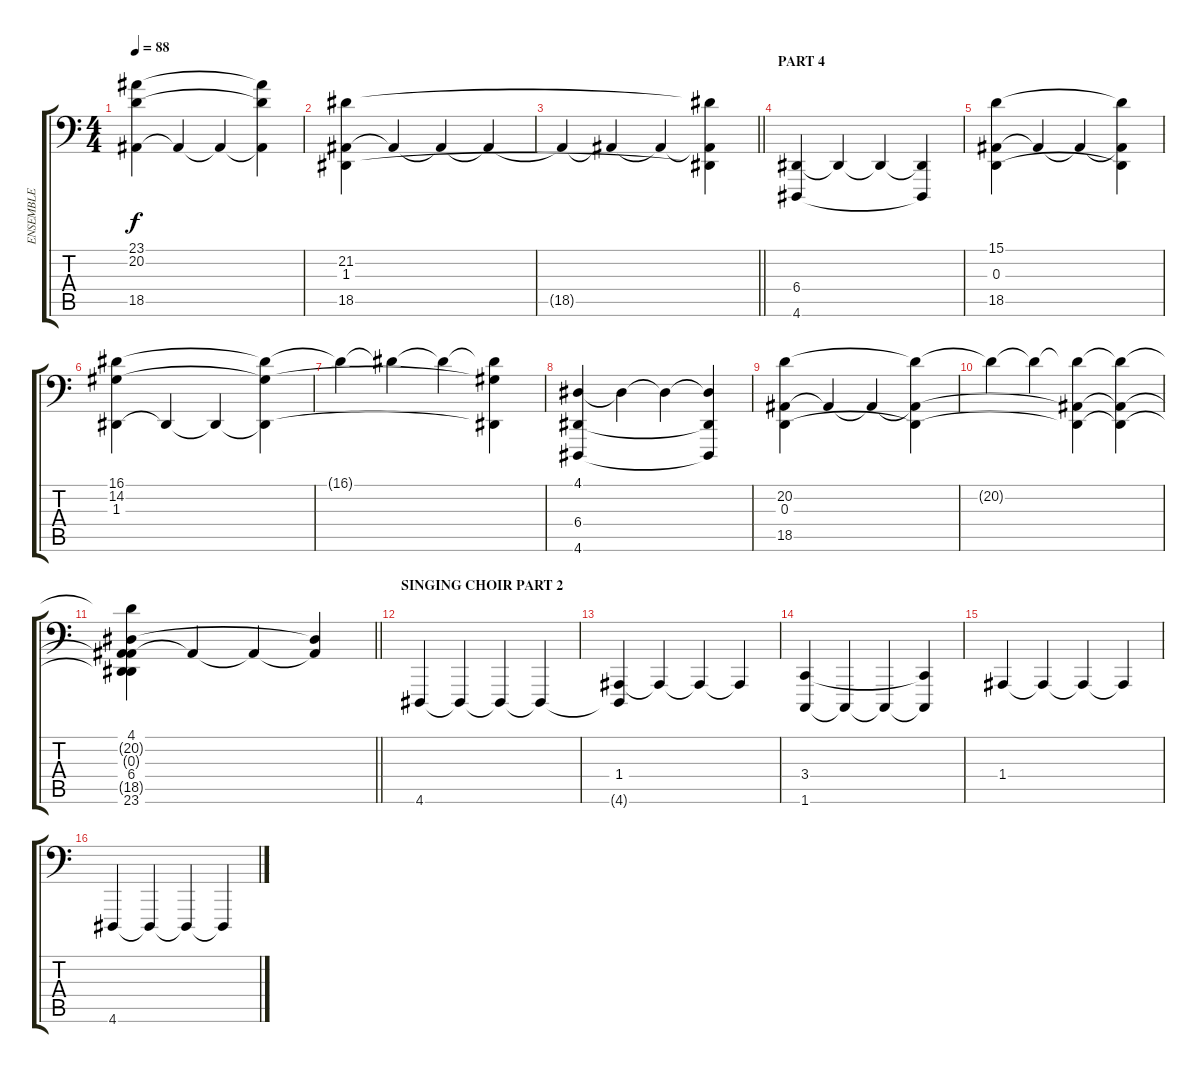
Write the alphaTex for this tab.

\track ("ENSEMBLE" "ENSEMBLE") {instrument stringensemble1}
\staff {score tabs}
\tuning (B2 Gb2 D2 A1 E1 B0) {hide}
\ts (4 4)
\tempo 88
\clef f4
\ks c
(23.1 20.2 18.5).4{dy f} 18.5{t}.4 18.5{t}.4 (23.1{t} 20.2{t} 18.5{t}).4 |
(21.2 1.3 18.5).4 18.5{t}.4 18.5{t}.4 18.5{t}.4 |
\barLineRight lightlight
18.5{t}.4 18.5{t}.4 18.5{t}.4 (21.2{t} 1.3{t} 18.5{t}).4 |
\section ("" "PART 4")
(6.4 4.6).4 6.4{t}.4 6.4{t}.4 (6.4{t} 4.6{t}).4 |
(15.1 0.3 18.5).4 18.5{t}.4 18.5{t}.4 (15.1{t} 0.3{t} 18.5{t}).4 |
(16.1 14.2 1.3).4 1.3{t}.4 1.3{t}.4 (16.1{t} 14.2{t} 1.3{t}).4 |
16.1{t}.4 16.1{t}.4 16.1{t}.4 (16.1{t} 14.2{t} 1.3{t}).4 |
(4.1 6.4 4.6).4 4.1{t}.4 4.1{t}.4 (4.1{t} 6.4{t} 4.6{t}).4 |
(20.2 0.3 18.5).4 18.5{t}.4 18.5{t}.4 (20.2{t} 0.3{t} 18.5{t}).4 |
20.2{t}.4 20.2{t}.4 (20.2{t} 0.3{t} 18.5{t}).4 (20.2{t} 0.3{t} 18.5{t}).4 |
\barLineRight lightlight
(4.1 20.2{t} 0.3{t} 6.4 18.5{t} 23.6).4 18.5{t}.4 18.5{t}.4 (4.1{t} 18.5{t}).4 |
\section ("" "SINGING CHOIR PART 2")
4.6.4 4.6{t}.4 4.6{t}.4 4.6{t}.4 |
(1.4 4.6{t}).4 1.4{t}.4 1.4{t}.4 1.4{t}.4 |
(3.4 1.6).4 1.6{t}.4 1.6{t}.4 (3.4{t} 1.6{t}).4 |
1.4.4 1.4{t}.4 1.4{t}.4 1.4{t}.4 |
4.6.4 4.6{t}.4 4.6{t}.4 4.6{t}.4
